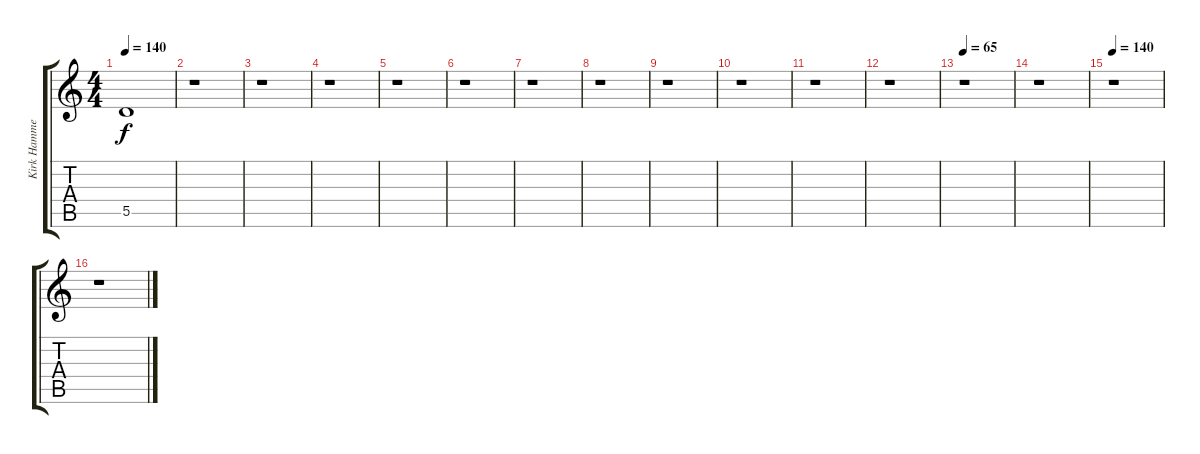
\track ("Kirk Hammet (2nd guitar Dist)" "Kirk Hamme") {instrument distortionguitar}
\staff {score tabs}
\tuning (E4 B3 G3 D3 A2 E2) {hide}
\ts (4 4)
\tempo 140
\clef g2
\ks c
5.5{t}.1{dy f} |
r.1 |
r.1 |
r.1 |
r.1 |
r.1 |
r.1 |
r.1 |
r.1 |
r.1 |
r.1 |
r.1 |
\tempo 65
r.1 |
r.1 |
\tempo 140
r.1 |
r.1
